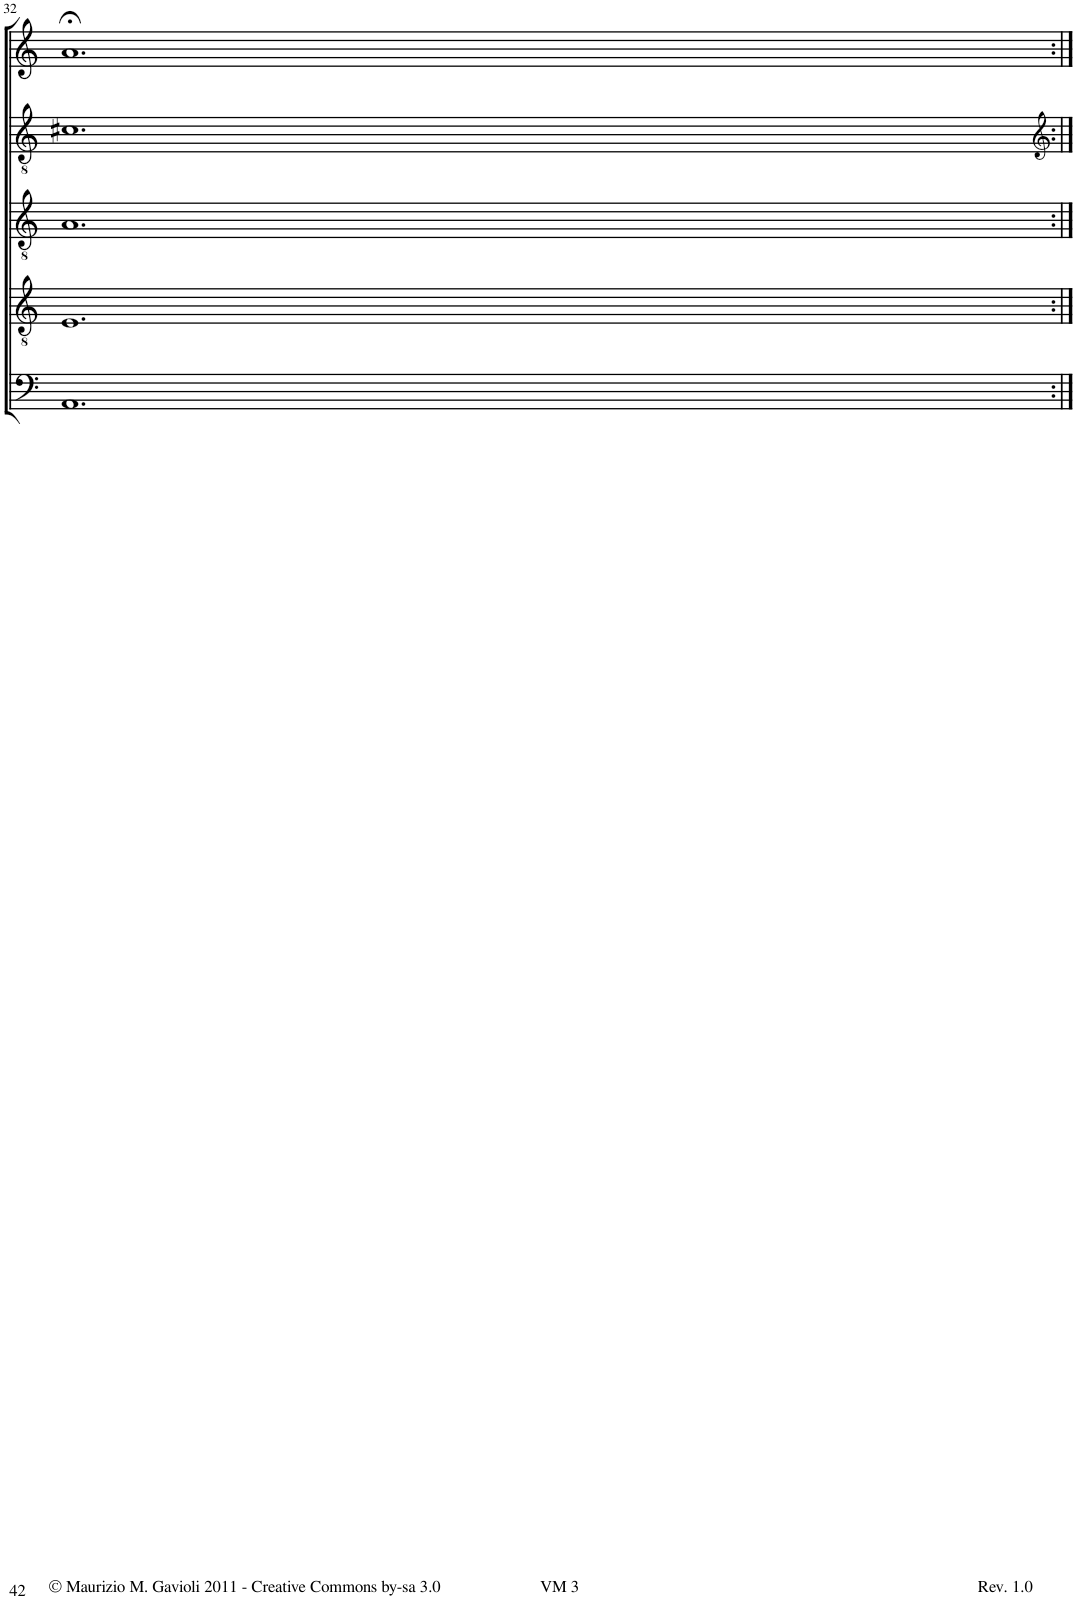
**kern	**kern	**kern	**kern	**kern
*part5	*part4	*part3	*part2	*part1
*staff5	*staff4	*staff3	*staff2	*staff1
*I"Trombone	*I"Trombone	*I"Trombone	*I"C Trumpet	*I"C Trumpet
*I'Trb	*I'Trb	*I'Trb	*I'Tpt	*I'Tpt
!!LO:PB:g=z
*clefF4	*clefGv2	*clefGv2	*clefGv2	*clefG2
*k[]	*k[]	*k[]	*k[]	*k[]
*M3/2	*M3/2	*M3/2	*M3/2	*M3/2
=32	=32	=32	=32	=32
1.AA	1.E	1.A	1.c#X	1.a;<
=:|!	=:|!	=:|!	=:|!	=:|!
*-	*-	*-	*-	*-
